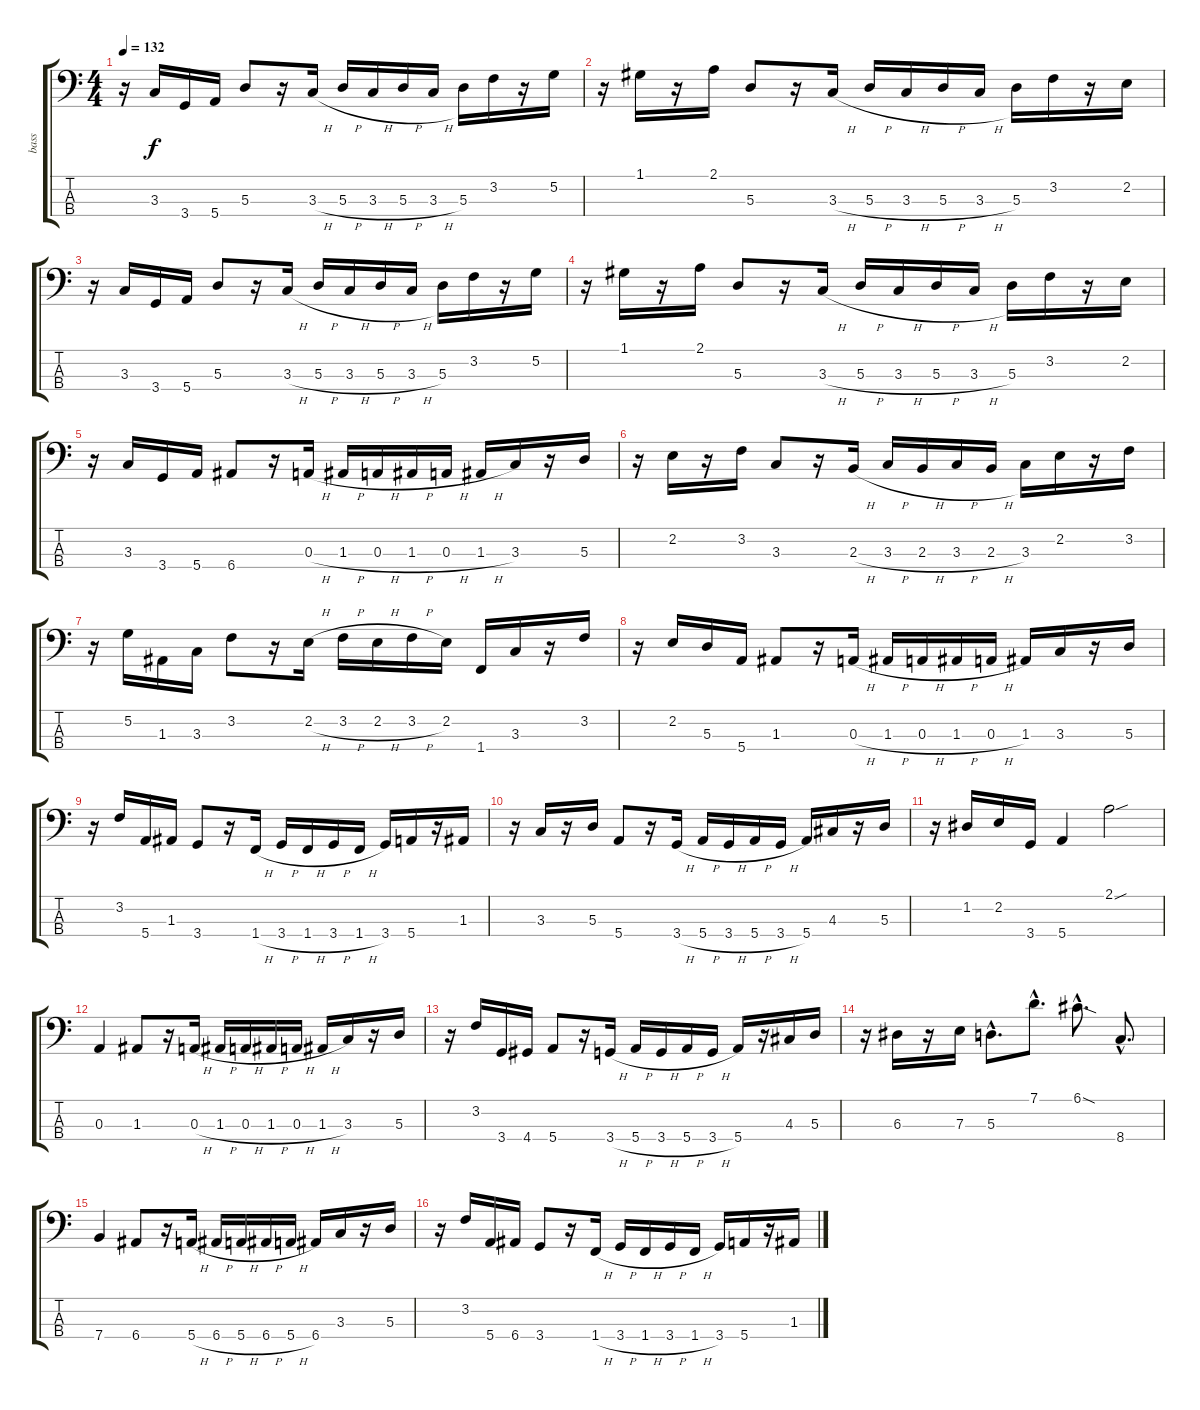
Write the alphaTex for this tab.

\track ("bass" "bass") {instrument electricbasspick}
\staff {score tabs}
\tuning (G2 D2 A1 E1) {hide}
\ts (4 4)
\tempo 132
\clef f4
\ks c
r.16{dy f} 3.3.16 3.4.16 5.4.16 5.3.8 r.16 3.3{h}.16 5.3{h}.16 3.3{h}.16 5.3{h}.16 3.3{h}.16 5.3.16 3.2.16 r.16 5.2.16 |
r.16 1.1.16 r.16 2.1.16 5.3.8 r.16 3.3{h}.16 5.3{h}.16 3.3{h}.16 5.3{h}.16 3.3{h}.16 5.3.16 3.2.16 r.16 2.2.16 |
r.16 3.3.16 3.4.16 5.4.16 5.3.8 r.16 3.3{h}.16 5.3{h}.16 3.3{h}.16 5.3{h}.16 3.3{h}.16 5.3.16 3.2.16 r.16 5.2.16 |
r.16 1.1.16 r.16 2.1.16 5.3.8 r.16 3.3{h}.16 5.3{h}.16 3.3{h}.16 5.3{h}.16 3.3{h}.16 5.3.16 3.2.16 r.16 2.2.16 |
r.16 3.3.16 3.4.16 5.4.16 6.4.8 r.16 0.3{h}.16 1.3{h}.16 0.3{h}.16 1.3{h}.16 0.3{h}.16 1.3{h}.16 3.3.16 r.16 5.3.16 |
r.16 2.2.16 r.16 3.2.16 3.3.8 r.16 2.3{h}.16 3.3{h}.16 2.3{h}.16 3.3{h}.16 2.3{h}.16 3.3.16 2.2.16 r.16 3.2.16 |
r.16 5.2.16 1.3.16 3.3.16 3.2.8 r.16 2.2{h}.16 3.2{h}.16 2.2{h}.16 3.2{h}.16 2.2.16 1.4.16 3.3.16 r.16 3.2.16 |
r.16 2.2.16 5.3.16 5.4.16 1.3.8 r.16 0.3{h}.16 1.3{h}.16 0.3{h}.16 1.3{h}.16 0.3{h}.16 1.3.16 3.3.16 r.16 5.3.16 |
r.16 3.2.16 5.4.16 1.3.16 3.4.8 r.16 1.4{h}.16 3.4{h}.16 1.4{h}.16 3.4{h}.16 1.4{h}.16 3.4.16 5.4.16 r.16 1.3.16 |
r.16 3.3.16 r.16 5.3.16 5.4.8 r.16 3.4{h}.16 5.4{h}.16 3.4{h}.16 5.4{h}.16 3.4{h}.16 5.4.16 4.3.16 r.16 5.3.16 |
r.16 1.2.16 2.2.16 3.4.16 5.4.4 2.1{sou}.2 |
0.3.4 1.3.8 r.16 0.3{h}.16 1.3{h}.16 0.3{h}.16 1.3{h}.16 0.3{h}.16 1.3{h}.16 3.3.16 r.16 5.3.16 |
r.16 3.2.16 3.4.16 4.4.16 5.4.8 r.16 3.4{h}.16 5.4{h}.16 3.4{h}.16 5.4{h}.16 3.4{h}.16 5.4.16 r.16 4.3.16 5.3.16 |
r.16 6.3.16 r.16 7.3.16 5.3{hac}.8{d} 7.1{hac}.8{d} 6.1{sod hac}.8{d} 8.4{hac}.8{d} |
7.4.4 6.4.8 r.16 5.4{h}.16 6.4{h}.16 5.4{h}.16 6.4{h}.16 5.4{h}.16 6.4.16 3.3.16 r.16 5.3.16 |
r.16 3.2.16 5.4.16 6.4.16 3.4.8 r.16 1.4{h}.16 3.4{h}.16 1.4{h}.16 3.4{h}.16 1.4{h}.16 3.4.16 5.4.16 r.16 1.3.16
